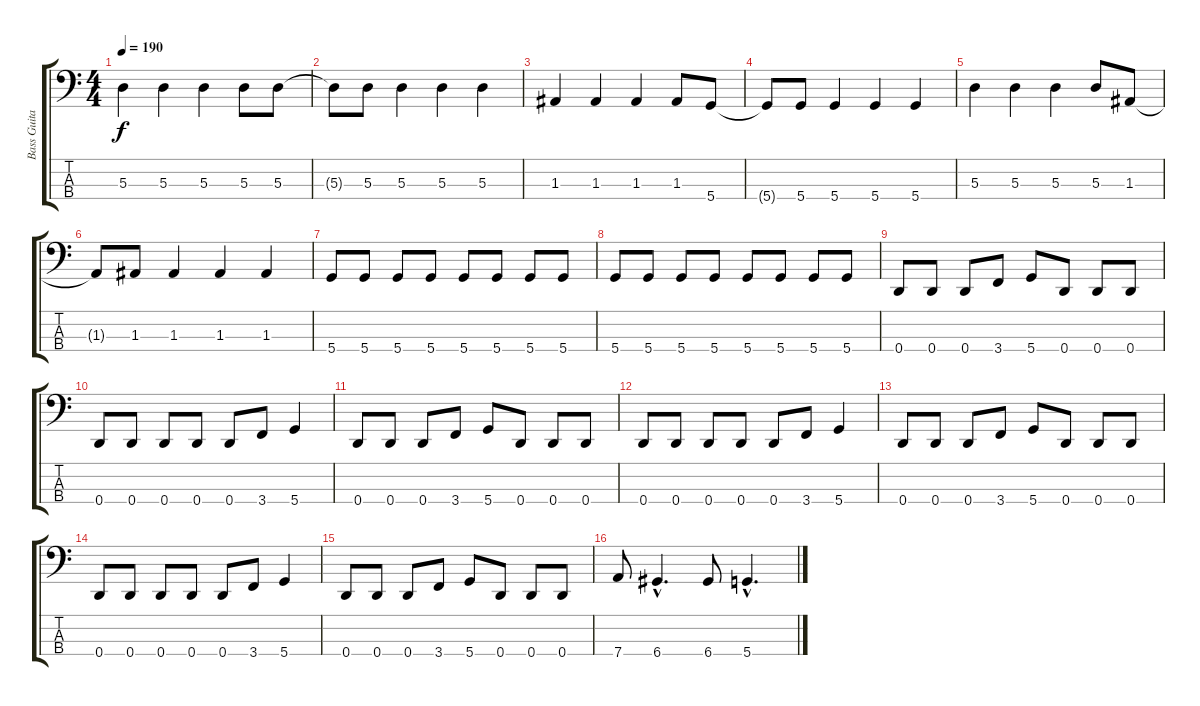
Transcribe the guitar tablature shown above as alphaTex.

\track ("Bass Guitar" "Bass Guita") {instrument electricbasspick}
\staff {score tabs}
\tuning (G2 D2 A1 D1) {hide}
\ts (4 4)
\tempo 190
\clef f4
\ks c
5.3.4{dy f} 5.3.4 5.3.4 5.3.8 5.3.8 |
5.3{t}.8 5.3.8 5.3.4 5.3.4 5.3.4 |
1.3.4 1.3.4 1.3.4 1.3.8 5.4.8 |
5.4{t}.8 5.4.8 5.4.4 5.4.4 5.4.4 |
5.3.4 5.3.4 5.3.4 5.3.8 1.3.8 |
1.3{t}.8 1.3.8 1.3.4 1.3.4 1.3.4 |
5.4.8 5.4.8 5.4.8 5.4.8 5.4.8 5.4.8 5.4.8 5.4.8 |
5.4.8 5.4.8 5.4.8 5.4.8 5.4.8 5.4.8 5.4.8 5.4.8 |
0.4.8 0.4.8 0.4.8 3.4.8 5.4.8 0.4.8 0.4.8 0.4.8 |
0.4.8 0.4.8 0.4.8 0.4.8 0.4.8 3.4.8 5.4.4 |
0.4.8 0.4.8 0.4.8 3.4.8 5.4.8 0.4.8 0.4.8 0.4.8 |
0.4.8 0.4.8 0.4.8 0.4.8 0.4.8 3.4.8 5.4.4 |
0.4.8 0.4.8 0.4.8 3.4.8 5.4.8 0.4.8 0.4.8 0.4.8 |
0.4.8 0.4.8 0.4.8 0.4.8 0.4.8 3.4.8 5.4.4 |
0.4.8 0.4.8 0.4.8 3.4.8 5.4.8 0.4.8 0.4.8 0.4.8 |
7.4.8 6.4{hac}.4{d} 6.4.8 5.4{hac}.4{d}
